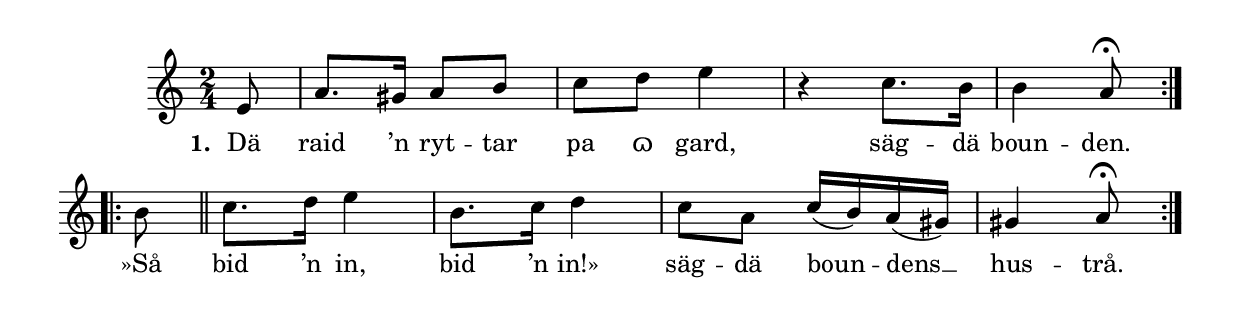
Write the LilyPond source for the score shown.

{
\time 2/4
\key a \minor

\repeat volta 2 { 
\partial 8
 e'8  | 
 a'8. gis'16 a'8 b'  | 
 c'' d'' e''4  | 
 r c''8. b'16  | 
 b'4 a'8-\fermata
 } %( endrepeat )% 
\repeat volta 2 { 
 b' \bar "||" |
 c''8. d''16 e''4  | 
 b'8. c''16 d''4  | 
 c''8 a' c''16-( b'-) a'-( gis'-)  | 
 gis'4 a'8-\fermata
 } %( endrepeat )% 
 }
 \addlyrics {
     \set stanza = #"1. "
     Dä raid ’n ryt -- tar pa ɷ gard, säg -- dä boun -- den.
     »Så bid ’n in, bid ’n in!» säg -- dä boun --  -- dens __ hus -- trå.
}
